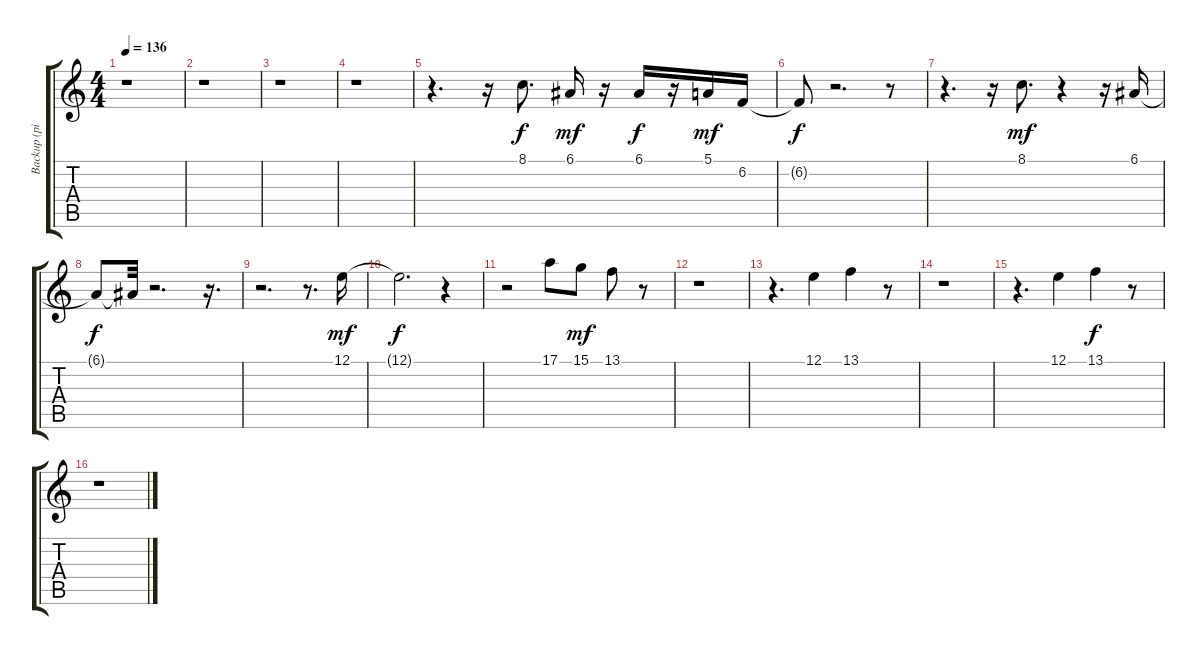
\track ("Backup (piccolo)" "Backup (pi") {instrument piccolo}
\staff {score tabs}
\tuning (E4 B3 G3 D3 A2 E2) {hide}
\ts (4 4)
\tempo 136
\clef g2
\ks c
r.1{dy f} |
r.1 |
r.1 |
r.1 |
r.4{d} r.16 8.1.8{d} 6.1.16{dy mf} r.16 6.1.16{dy f} r.16 5.1.16{dy mf} 6.2.16 |
6.2{t}.8{dy f} r.2{d} r.8 |
r.4{d} r.16 8.1.8{d dy mf} r.4 r.16 6.1.16 |
6.1{t}.8{dy f} 6.1{t}.32 r.2{d} r.16{d} |
r.2{d} r.8{d} 12.1.16{dy mf} |
12.1{t}.2{d dy f} r.4 |
r.2 17.1.8 15.1.8{dy mf} 13.1.8 r.8 |
r.1 |
r.4{d} 12.1.4 13.1.4 r.8 |
r.1 |
r.4{d} 12.1.4 13.1.4{dy f} r.8 |
r.1
